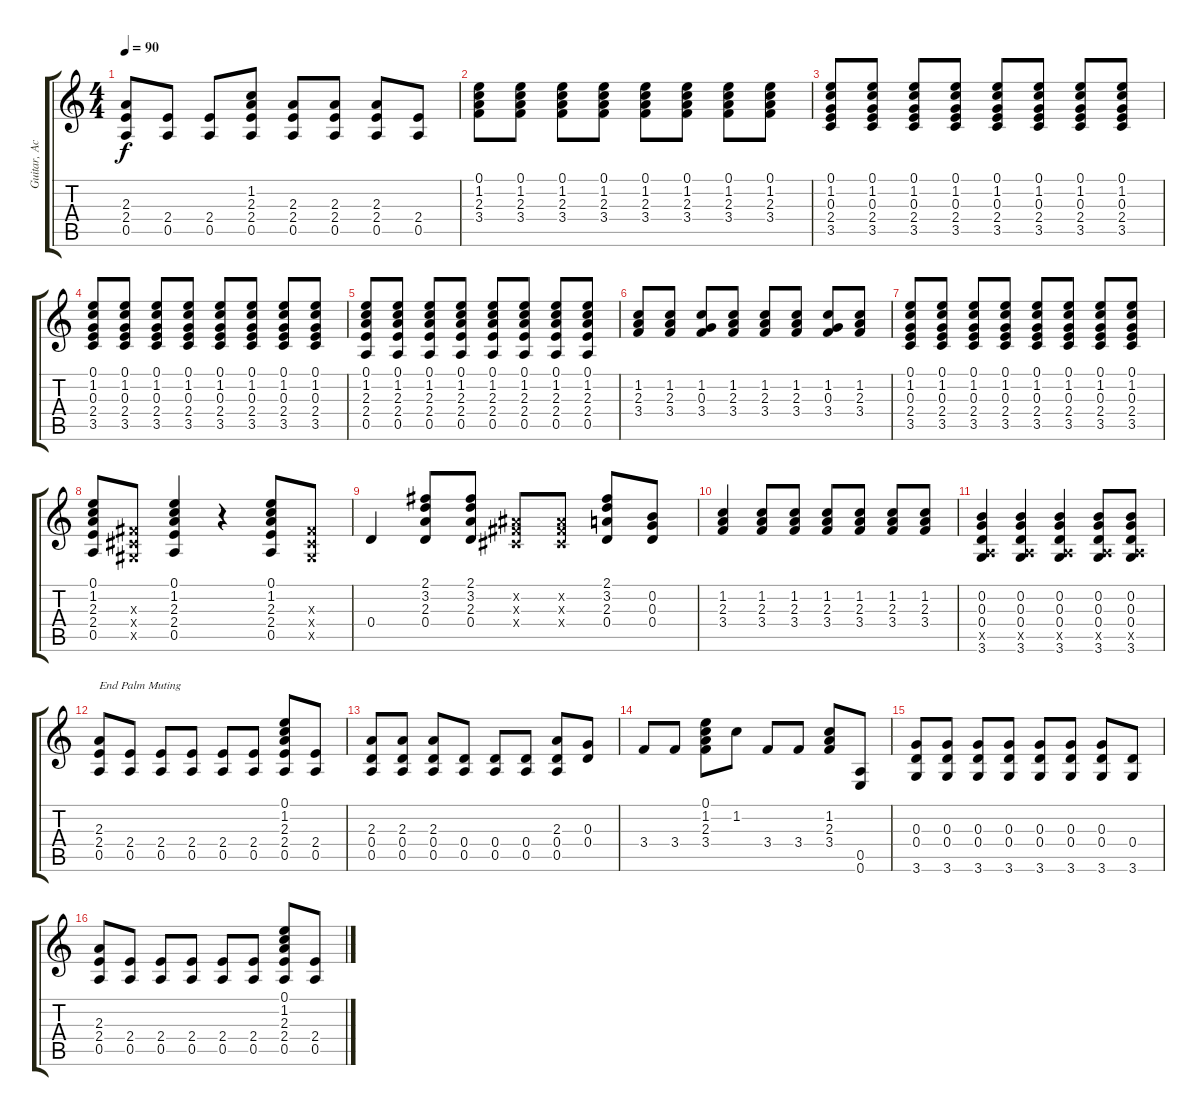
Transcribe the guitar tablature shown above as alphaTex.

\track ("Guitar, Acoustic" "Guitar, Ac") {instrument acousticguitarsteel}
\staff {score tabs}
\tuning (E4 B3 G3 D3 A2 E2) {hide}
\ts (4 4)
\tempo 90
\clef g2
\ks c
(2.3 2.4 0.5).8{dy f} (2.4 0.5).8 (2.4 0.5).8 (1.2 2.3 2.4 0.5).8 (2.3 2.4 0.5).8 (2.3 2.4 0.5).8 (2.3 2.4 0.5).8 (2.4 0.5).8 |
(0.1 1.2 2.3 3.4).8 (0.1 1.2 2.3 3.4).8 (0.1 1.2 2.3 3.4).8 (0.1 1.2 2.3 3.4).8 (0.1 1.2 2.3 3.4).8 (0.1 1.2 2.3 3.4).8 (0.1 1.2 2.3 3.4).8 (0.1 1.2 2.3 3.4).8 |
(0.1 1.2 0.3 2.4 3.5).8 (0.1 1.2 0.3 2.4 3.5).8 (0.1 1.2 0.3 2.4 3.5).8 (0.1 1.2 0.3 2.4 3.5).8 (0.1 1.2 0.3 2.4 3.5).8 (0.1 1.2 0.3 2.4 3.5).8 (0.1 1.2 0.3 2.4 3.5).8 (0.1 1.2 0.3 2.4 3.5).8 |
(0.1 1.2 0.3 2.4 3.5).8 (0.1 1.2 0.3 2.4 3.5).8 (0.1 1.2 0.3 2.4 3.5).8 (0.1 1.2 0.3 2.4 3.5).8 (0.1 1.2 0.3 2.4 3.5).8 (0.1 1.2 0.3 2.4 3.5).8 (0.1 1.2 0.3 2.4 3.5).8 (0.1 1.2 0.3 2.4 3.5).8 |
(0.1 1.2 2.3 2.4 0.5).8 (0.1 1.2 2.3 2.4 0.5).8 (0.1 1.2 2.3 2.4 0.5).8 (0.1 1.2 2.3 2.4 0.5).8 (0.1 1.2 2.3 2.4 0.5).8 (0.1 1.2 2.3 2.4 0.5).8 (0.1 1.2 2.3 2.4 0.5).8 (0.1 1.2 2.3 2.4 0.5).8 |
(1.2 2.3 3.4).8 (1.2 2.3 3.4).8 (1.2 0.3 3.4).8 (1.2 2.3 3.4).8 (1.2 2.3 3.4).8 (1.2 2.3 3.4).8 (1.2 0.3 3.4).8 (1.2 2.3 3.4).8 |
(0.1 1.2 0.3 2.4 3.5).8 (0.1 1.2 0.3 2.4 3.5).8 (0.1 1.2 0.3 2.4 3.5).8 (0.1 1.2 0.3 2.4 3.5).8 (0.1 1.2 0.3 2.4 3.5).8 (0.1 1.2 0.3 2.4 3.5).8 (0.1 1.2 0.3 2.4 3.5).8 (0.1 1.2 0.3 2.4 3.5).8 |
(0.1 1.2 2.3 2.4 0.5).8 (-1.3{x} -1.4{x} -1.5{x}).8 (0.1 1.2 2.3 2.4 0.5).4 r.4 (0.1 1.2 2.3 2.4 0.5).8 (-1.3{x} -1.4{x} -1.5{x}).8 |
0.4.4 (2.1 3.2 2.3 0.4).8 (2.1 3.2 2.3 0.4).8 (-1.2{x} -1.3{x} -1.4{x}).8 (-1.2{x} -1.3{x} -1.4{x}).8 (2.1 3.2 2.3 0.4).8 (0.2 0.3 0.4).8 |
(1.2 2.3 3.4).4 (1.2 2.3 3.4).8 (1.2 2.3 3.4).8 (1.2 2.3 3.4).8 (1.2 2.3 3.4).8 (1.2 2.3 3.4).8 (1.2 2.3 3.4).8 |
(0.2 0.3 0.4 0.5{x} 3.6).4 (0.2 0.3 0.4 0.5{x} 3.6).4 (0.2 0.3 0.4 0.5{x} 3.6).4 (0.2 0.3 0.4 0.5{x} 3.6).8 (0.2 0.3 0.4 0.5{x} 3.6).8 |
(2.3 2.4 0.5).8{txt "End Palm Muting"} (2.4 0.5).8 (2.4 0.5).8 (2.4 0.5).8 (2.4 0.5).8 (2.4 0.5).8 (0.1 1.2 2.3 2.4 0.5).8 (2.4 0.5).8 |
(2.3 0.4 0.5).8 (2.3 0.4 0.5).8 (2.3 0.4 0.5).8 (0.4 0.5).8 (0.4 0.5).8 (0.4 0.5).8 (2.3 0.4 0.5).8 (0.3 0.4).8 |
3.4.8 3.4.8 (0.1 1.2 2.3 3.4).8 1.2.8 3.4.8 3.4.8 (1.2 2.3 3.4).8 (0.5 0.6).8 |
(0.3 0.4 3.6).8 (0.3 0.4 3.6).8 (0.3 0.4 3.6).8 (0.3 0.4 3.6).8 (0.3 0.4 3.6).8 (0.3 0.4 3.6).8 (0.3 0.4 3.6).8 (0.4 3.6).8 |
(2.3 2.4 0.5).8 (2.4 0.5).8 (2.4 0.5).8 (2.4 0.5).8 (2.4 0.5).8 (2.4 0.5).8 (0.1 1.2 2.3 2.4 0.5).8 (2.4 0.5).8
